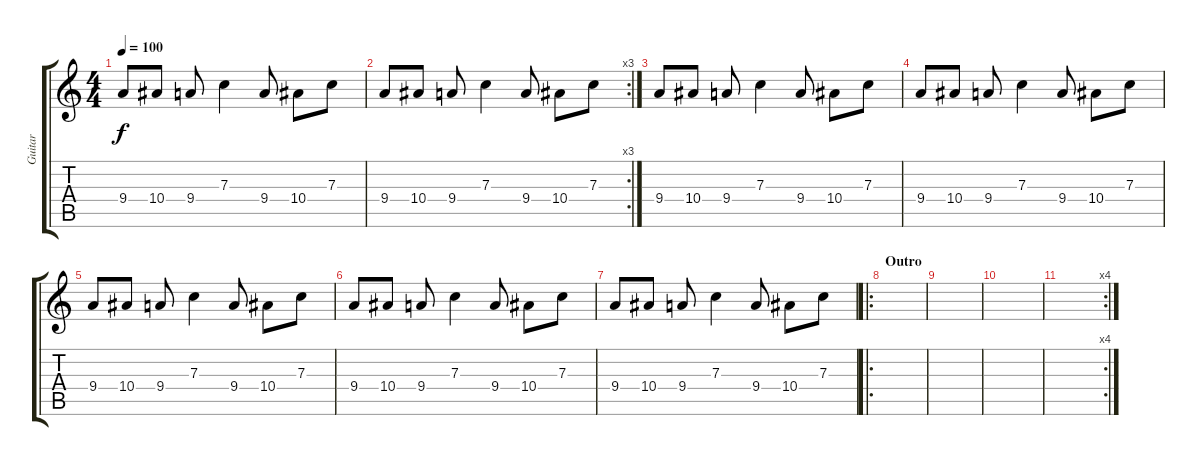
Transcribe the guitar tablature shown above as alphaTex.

\track ("Guitar" "Guitar") {instrument electricguitarjazz}
\staff {score tabs}
\tuning (D4 A3 F3 C3 G2 C2) {hide}
\ts (4 4)
\tempo 100
\clef g2
\ks c
9.4.8{dy f} 10.4.8 9.4.8 7.3.4 9.4.8 10.4.8 7.3.8 |
\rc 3
9.4.8 10.4.8 9.4.8 7.3.4 9.4.8 10.4.8 7.3.8 |
9.4.8 10.4.8 9.4.8 7.3.4 9.4.8 10.4.8 7.3.8 |
9.4.8 10.4.8 9.4.8 7.3.4 9.4.8 10.4.8 7.3.8 |
9.4.8 10.4.8 9.4.8 7.3.4 9.4.8 10.4.8 7.3.8 |
9.4.8 10.4.8 9.4.8 7.3.4 9.4.8 10.4.8 7.3.8 |
9.4.8 10.4.8 9.4.8 7.3.4 9.4.8 10.4.8 7.3.8 |
\ro
\section ("" "Outro")
|
|
|
\rc 4
